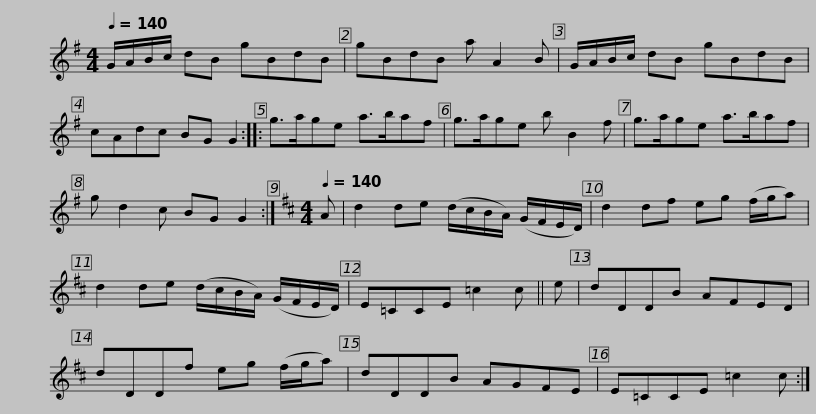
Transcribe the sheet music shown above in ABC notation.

X:1
L:1/8
Q:1/4=140
M:4/4
I:linebreak $
K:G
V:1 treble
V:1
 G/A/B/c/ dB gBdB | gBdB a A2 B | G/A/B/c/ dB gBdB | cAdc BG G2 :: g>age a>baf |$ %5
 g>age b B2 f | g>age a>baf | g d2 c BG G2 :|[K:D][M:4/4][Q:1/4=140] A | d2 de (d/c/B/A/) (G/F/E/D/) |$ %10
 d2 df eg (f/g/a) | d2 de (d/c/B/A/) (G/F/E/D/) | E=CCE =c2 c || e | dDDB AFED | %15
 dDDf eg (f/g/a) |$ dDDB AGFE | E=CCE =c2 c :| %18
